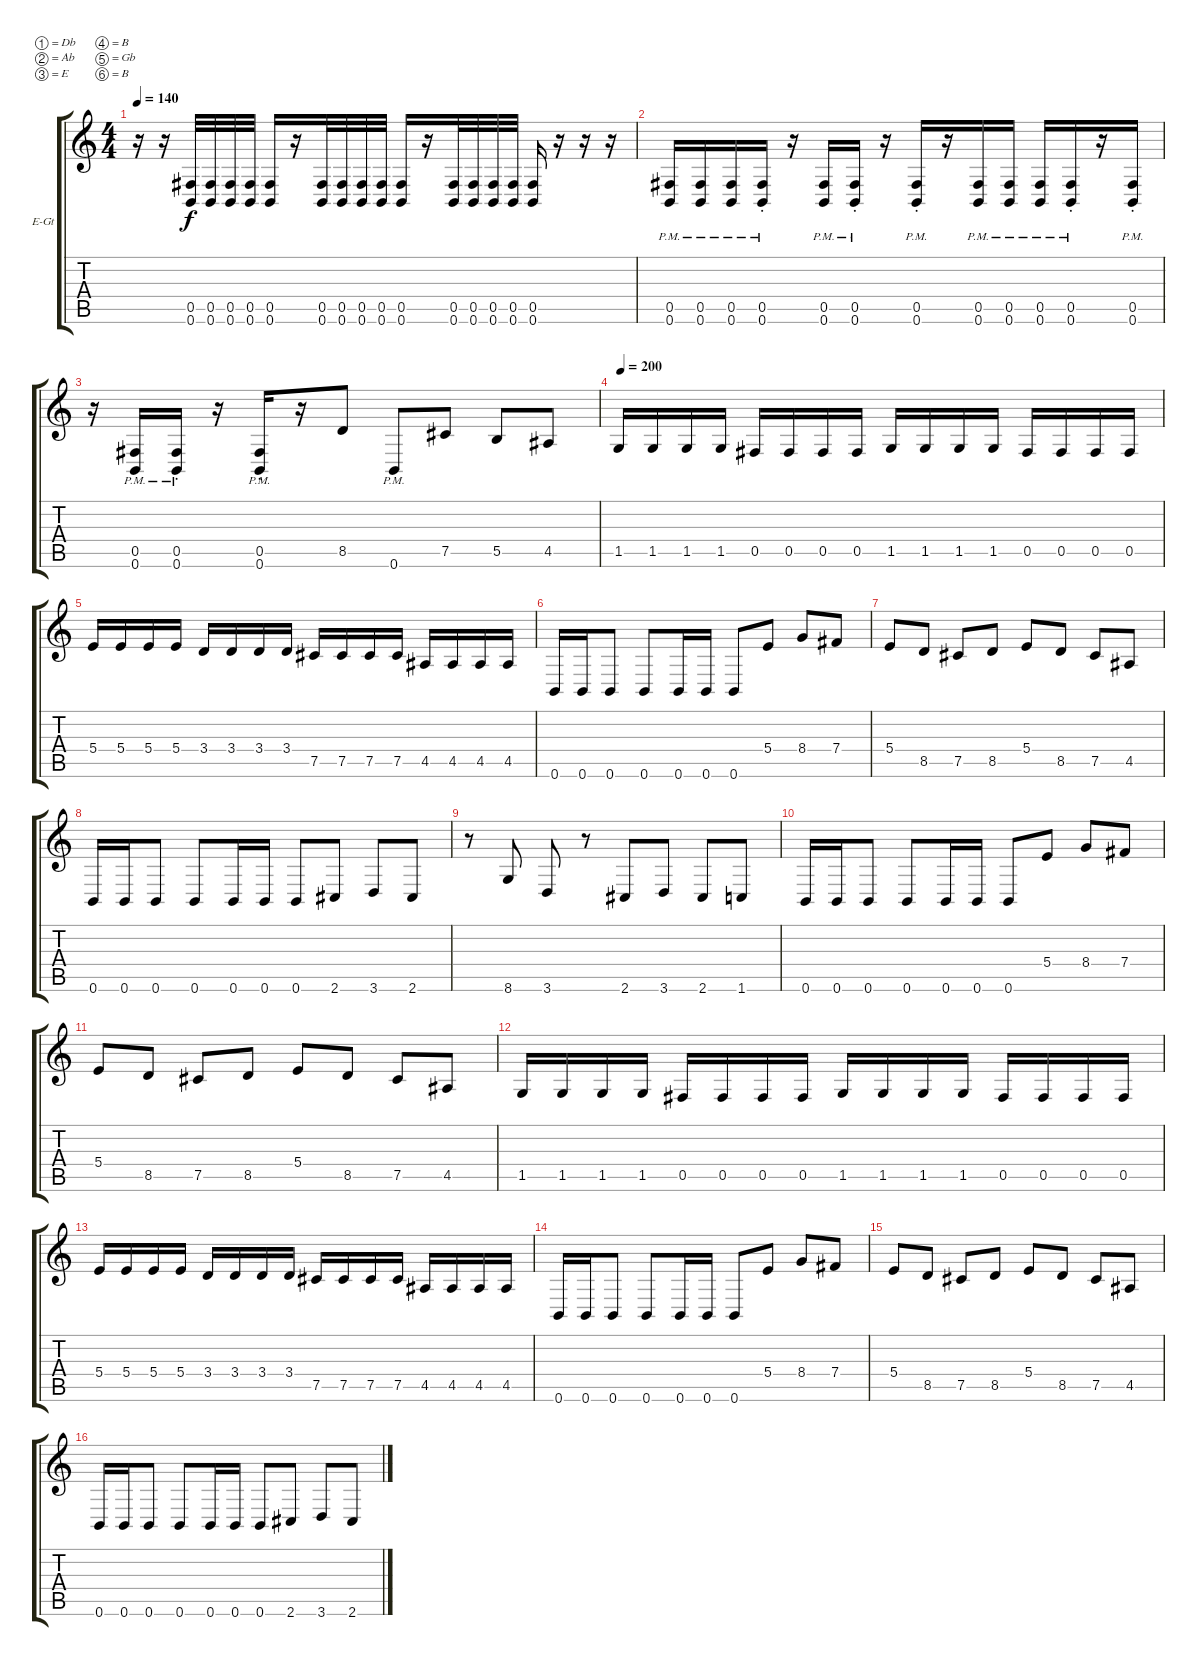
\defaultSystemsLayout 4
\bracketExtendMode groupsimilarinstruments
\firstSystemTrackNameOrientation horizontal
\otherSystemsTrackNameOrientation horizontal
\track ("Electric Guitar" "E-Gt") {instrument distortionguitar}
\staff {score tabs}
\tuning (Db4 Ab3 E3 B2 Gb2 B1)
\ts (4 4)
\tempo 140
\clef g2
\ks c
r.16{dy f} r.16 (0.5 0.6).32 (0.5 0.6).32 (0.5 0.6).32 (0.5 0.6).32 (0.5 0.6).16 r.16 (0.5 0.6).32 (0.5 0.6).32 (0.5 0.6).32 (0.5 0.6).32 (0.5 0.6).16 r.16 (0.5 0.6).32 (0.5 0.6).32 (0.5 0.6).32 (0.5 0.6).32 (0.5 0.6).16 r.16 r.16 r.16 |
(0.6{pm} 0.5{pm}).16 (0.6{pm} 0.5{pm}).16 (0.6{pm} 0.5{pm}).16 (0.6{pm st} 0.5{pm st}).16 r.16 (0.6{pm} 0.5{pm}).16 (0.6{pm st} 0.5{pm st}).16 r.16 (0.6{pm st} 0.5{pm st}).16 r.16 (0.6{pm} 0.5{pm}).16 (0.6{pm} 0.5{pm}).16 (0.6{pm} 0.5{pm}).16 (0.6{pm st} 0.5{pm st}).16 r.16 (0.6{pm st} 0.5{pm st}).16 |
r.16 (0.5{pm} 0.6{pm}).16 (0.6{pm st} 0.5{pm st}).16 r.16 (0.5{pm st} 0.6{pm st}).16 r.16 8.5.8 0.6{pm}.8 7.5.8 5.5.8 4.5.8 |
\tempo (200 0.00625)
1.5.16 1.5.16 1.5.16 1.5.16 0.5.16 0.5.16 0.5.16 0.5.16 1.5.16 1.5.16 1.5.16 1.5.16 0.5.16 0.5.16 0.5.16 0.5.16 |
5.4.16 5.4.16 5.4.16 5.4.16 3.4.16 3.4.16 3.4.16 3.4.16 7.5.16 7.5.16 7.5.16 7.5.16 4.5.16 4.5.16 4.5.16 4.5.16 |
0.6.16 0.6.16 0.6.8 0.6.8 0.6.16 0.6.16 0.6.8 5.4.8 8.4.8 7.4.8 |
5.4.8 8.5.8 7.5.8 8.5.8 5.4.8 8.5.8 7.5.8 4.5.8 |
0.6.16 0.6.16 0.6.8 0.6.8 0.6.16 0.6.16 0.6.8 2.6.8 3.6.8 2.6.8 |
r.8 8.6.8 3.6.8 r.8 2.6.8 3.6.8 2.6.8 1.6.8 |
0.6.16 0.6.16 0.6.8 0.6.8 0.6.16 0.6.16 0.6.8 5.4.8 8.4.8 7.4.8 |
5.4.8 8.5.8 7.5.8 8.5.8 5.4.8 8.5.8 7.5.8 4.5.8 |
1.5.16 1.5.16 1.5.16 1.5.16 0.5.16 0.5.16 0.5.16 0.5.16 1.5.16 1.5.16 1.5.16 1.5.16 0.5.16 0.5.16 0.5.16 0.5.16 |
5.4.16 5.4.16 5.4.16 5.4.16 3.4.16 3.4.16 3.4.16 3.4.16 7.5.16 7.5.16 7.5.16 7.5.16 4.5.16 4.5.16 4.5.16 4.5.16 |
0.6.16 0.6.16 0.6.8 0.6.8 0.6.16 0.6.16 0.6.8 5.4.8 8.4.8 7.4.8 |
5.4.8 8.5.8 7.5.8 8.5.8 5.4.8 8.5.8 7.5.8 4.5.8 |
0.6.16 0.6.16 0.6.8 0.6.8 0.6.16 0.6.16 0.6.8 2.6.8 3.6.8 2.6.8
